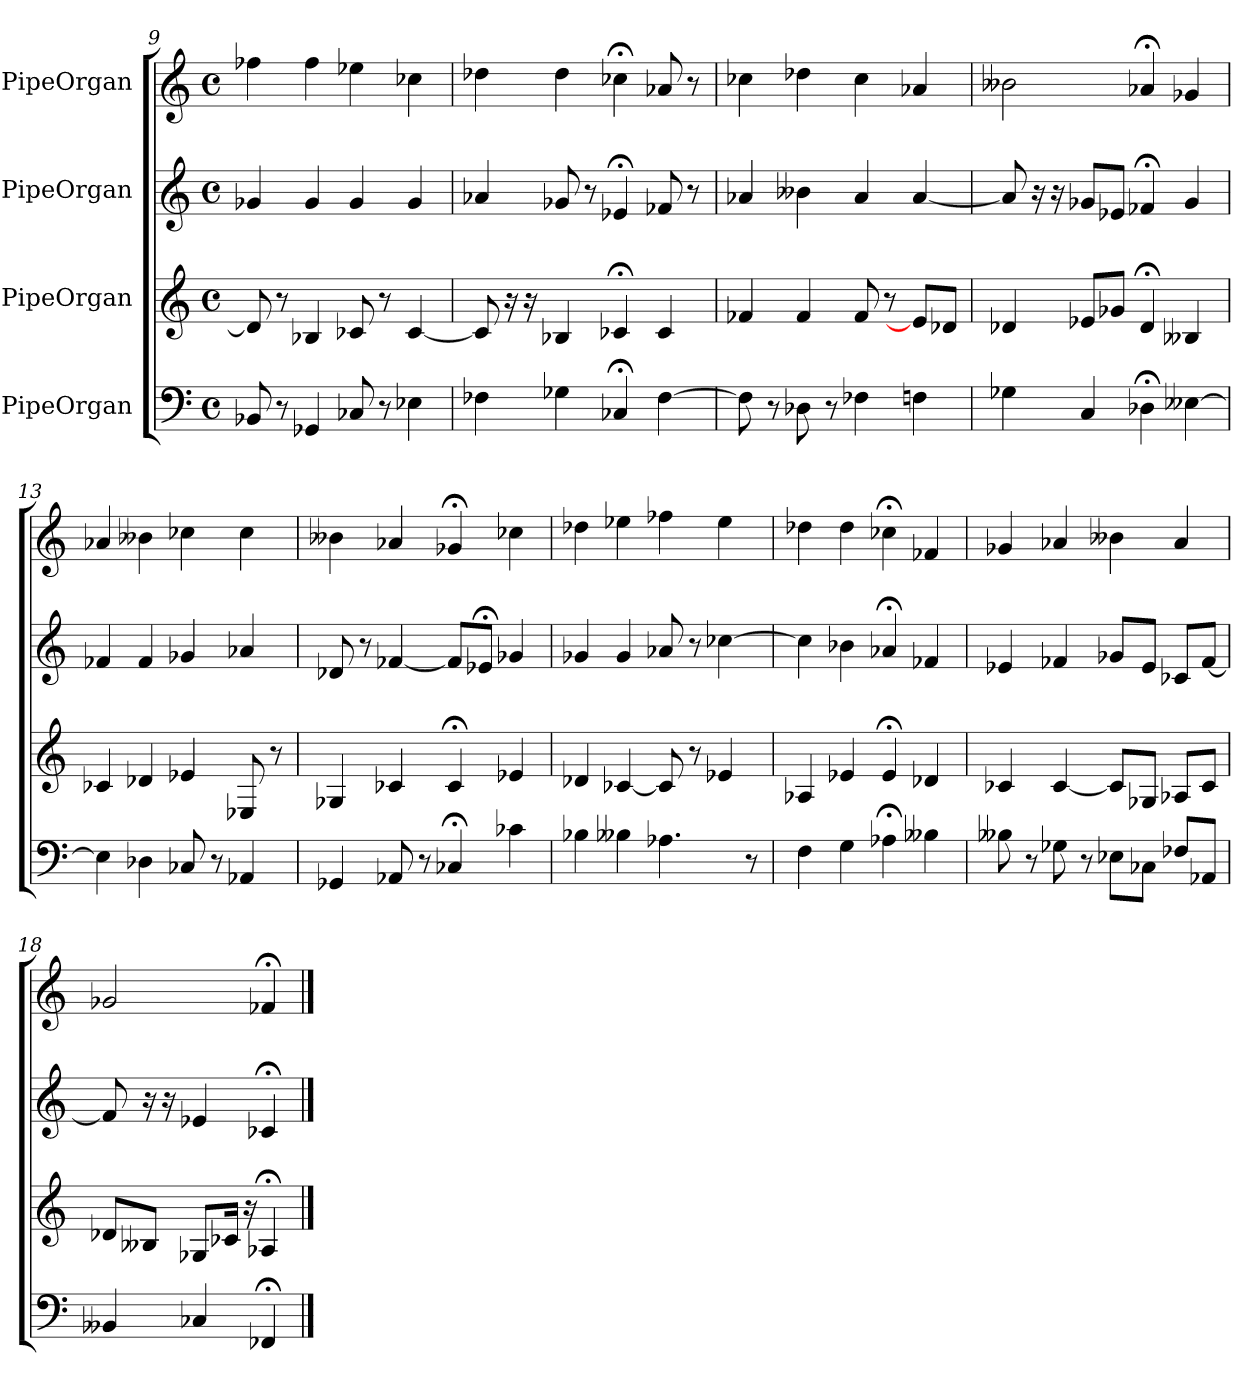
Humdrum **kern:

**kern	**kern	**kern	**kern
*part4	*part3	*part2	*part1
*staff4	*staff3	*staff2	*staff1
*I"PipeOrgan	*I"PipeOrgan	*I"PipeOrgan	*I"PipeOrgan
*k[]	*k[]	*k[]	*k[]
*M4/4	*M4/4	*M4/4	*M4/4
*met(c)	*met(c)	*met(c)	*met(c)
=9	=9	=9	=9
8BB-X	8d-]	4g-X	4ff-X
8r	8r	.	.
4GG-X	4B-X	4g-	4ff-
8C-X	8c-X	4g-	4ee-X
8r	8r	.	.
4E-X	[4c-	4g-	4cc-X
=10	=10	=10	=10
4F-X	8c-]	4a-X	4dd-X
.	16r	.	.
.	16r	.	.
4G-X	4B-X	8g-X	4dd-
.	.	8r	.
4C-X;<	4c-X;<	4e-X;<	4cc-X;<
[4F-	4c-	8f-X	8a-X
.	.	8r	8r
=11	=11	=11	=11
8F-]	4f-X	4a-X	4cc-X
8r	.	.	.
8D-X	4f-	4b--X	4dd-X
8r	.	.	.
4F-X	8f-	4a-	4cc-
.	8r	.	.
4Fn	8e--L]	[4a-	4a-X
.	8d-XJ	.	.
=12	=12	=12	=12
4G-X	4d-X	8a-]	2b--X
.	.	16r	.
.	.	16r	.
4C	8e-XL	8g-XL	.
.	8g-XJ	8e-XJ	.
4D-X;<	4d-;<	4f-X;<	4a-X;<
[4E--X	4B--X	4g-	4g-X
=13	=13	=13	=13
4E--]	4c-X	4f-X	4a-X
4D-X	4d-X	4f-	4b--X
8C-X	4e-X	4g-X	4cc-X
8r	.	.	.
4AA-X	8E-X	4a-X	4cc-
.	8r	.	.
=14	=14	=14	=14
4GG-X	4G-X	8d-X	4b--X
.	.	8r	.
8AA-X	4c-X	[4f-X	4a-X
8r	.	.	.
4C-X;<	4c-;<	8f-L]	4g-X;<
.	.	8e-X;<J	.
4c-X	4e-X	4g-X	4cc-X
=15	=15	=15	=15
4B-X	4d-X	4g-X	4dd-X
4B--X	[4c-X	4g-	4ee-X
4.A-X	8c-]	8a-X	4ff-X
.	8r	8r	.
.	4e-X	[4cc-X	4ee-
8r	.	.	.
=16	=16	=16	=16
4F	4A-X	4cc-]	4dd-X
4G	4e-X	4b-X	4dd-
4A-X;<	4e-;<	4a-X;<	4cc-X;<
4B--X	4d-X	4f-X	4f-X
=17	=17	=17	=17
8B--X	4c-X	4e-X	4g-X
8r	.	.	.
8G-X	[4c-	4f-X	4a-X
8r	.	.	.
8E-XL	8c-L]	8g-XL	4b--X
8C-XJ	8G-XJ	8e-J	.
8F-XL	8A-XL	8c-XL	4a-
8AA-XJ	8c-J	[8f-J	.
=18	=18	=18	=18
4BB--X	8d-XL	8f-]	2g-X
.	8B--XJ	16r	.
.	.	16r	.
4C-X	8G-XL	4e-X	.
.	16c-XJk	.	.
.	16r	.	.
4FF-X;<	4A-X;<	4c-X;<	4f-X;<
==	==	==	==
*-	*-	*-	*-
